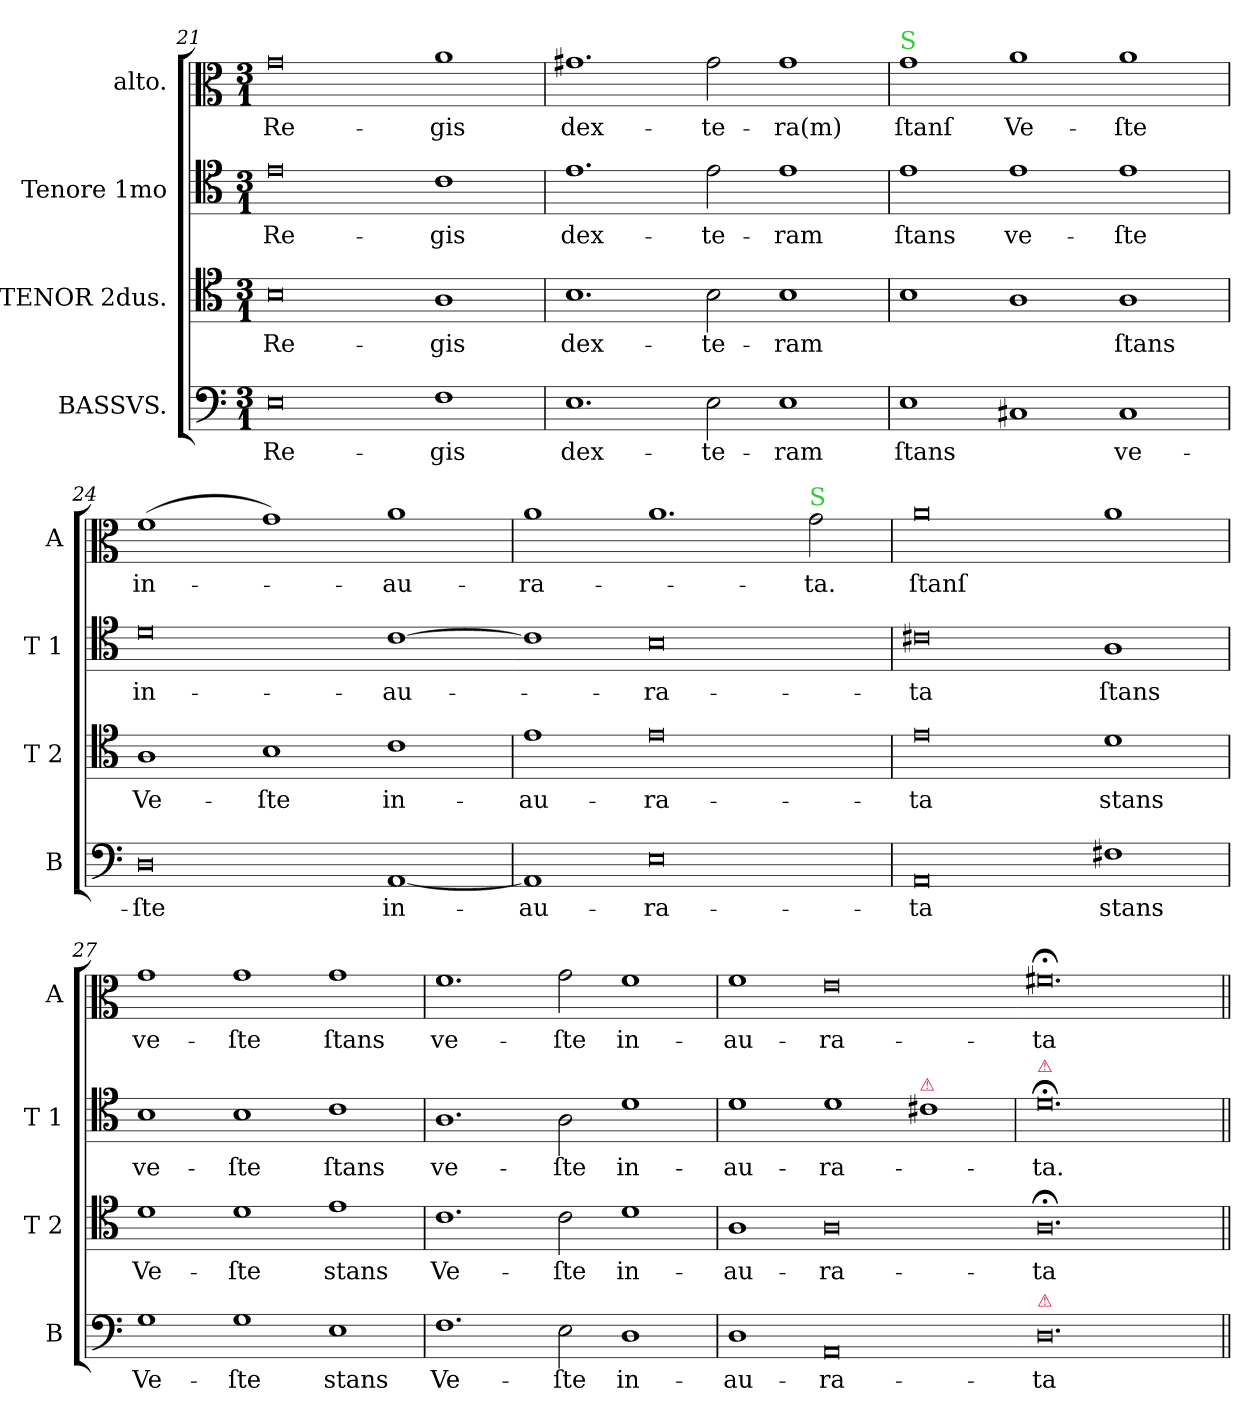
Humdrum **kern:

**kern	**text	**kern	**text	**kern	**text	**kern	**text
*part4	*part4	*part3	*part3	*part2	*part2	*part1	*part1
*staff4	*staff4	*staff3	*staff3	*staff2	*staff2	*staff1	*staff1
*I"BASSVS.	*	*I"TENOR 2dus.	*	*I"Tenore 1mo	*	*I"alto.	*
*I'B	*	*I'T 2	*	*I'T 1	*	*I'A	*
*clefF4	*	*clefC4	*	*clefC4	*	*clefC3	*
*k[]	*	*k[]	*	*k[]	*	*k[]	*
*M3/1	*	*M3/1	*	*M3/1	*	*M3/1	*
=21	=21	=21	=21	=21	=21	=21	=21
0E	Re-	0B	Re-	0e	Re-	0g	Re-
1F	-gis	1A	-gis	1c	-gis	1a	-gis
=22	=22	=22	=22	=22	=22	=22	=22
1.E	dex-	1.B	dex-	1.e	dex-	1.g#X	dex-
2E\	-te-	2B\	-te-	2e\	-te-	2g#\	-te-
1E	-ram	1B	-ram	1e	-ram	1g#	-ra(m)
=23	=23	=23	=23	=23	=23	=23	=23
!	!	!	!	!	!	!LO:TX:a:color=limegreen:t=S	!
1E	ſtans	1B	.	1e	ſtans	1g	ſtanſ
1C#X	.	1A	.	1e	ve-	1a	Ve-
1C#	ve-	1A	ſtans	1e	-ſte	1a	-ſte
=24	=24	=24	=24	=24	=24	=24	=24
0D	-ſte	1A	Ve-	0d	in-	(>1f	in-
.	.	1B	-ſte	.	.	1g)	.
[1AA	in-	1c	in-	[1c	au-	1a	-au-
=25	=25	=25	=25	=25-	=25	=25	=25
1AA]	-au-	1e	-au-	1c]	.	1a	-ra-
0E	-ra-	0e	-ra-	0B	-ra-	1.a	.
!	!	!	!	!	!	!LO:TX:a:color=limegreen:t=S	!
.	.	.	.	.	.	2g\	-ta.
=26	=26	=26	=26	=26	=26	=26	=26
0AA	-ta	0e	-ta	0c#X	-ta	0a	ſtanſ
1F#X	stans	1d	stans	1A	ſtans	1a	.
=27	=27	=27	=27	=27	=27	=27	=27
1G	Ve-	1d	Ve-	1B	ve-	1g	ve-
1G	-ſte	1d	-ſte	1B	-ſte	1g	-ſte
!	!LO:LY:i	!	!LO:LY:i	!	!LO:LY:i	!	!LO:LY:i
1E	stans	1e	stans	1c	ſtans	1g	ſtans
=28	=28	=28	=28	=28	=28	=28	=28
!	!LO:LY:i	!	!LO:LY:i	!	!LO:LY:i	!	!LO:LY:i
1.F	Ve-	1.c	Ve-	1.A	ve-	1.f	ve-
!	!LO:LY:i	!	!LO:LY:i	!	!LO:LY:i	!	!LO:LY:i
2E\	-ſte	2c\	-ſte	2A\	-ſte	2g\	-ſte
1D	in-	1d	in-	1d	in-	1f	in-
=29	=29	=29	=29	=29	=29	=29	=29
1D	-au-	1A	-au-	1d	-au-	1f	-au-
0AA	-ra-	0A	-ra-	1d	-ra-	0e	-ra-
!	!	!	!	!LO:TX:a:color=crimson:t=⚠	!	!	!
.	.	.	.	1c#X	.	.	.
=30-	=30-	=30-	=30-	=30	=30-	=30-	=30-
!	!	!	!	!LO:TX:a:color=crimson:t=⚠	!	!	!
!LO:TX:a:color=crimson:t=⚠	!	!	!	!	!	!	!
0.D	-ta	0.A;	-ta	0.d;	-ta.	0.f#X;<;	-ta
=||	=||	=||	=||	=||	=||	=||	=||
*-	*-	*-	*-	*-	*-	*-	*-
